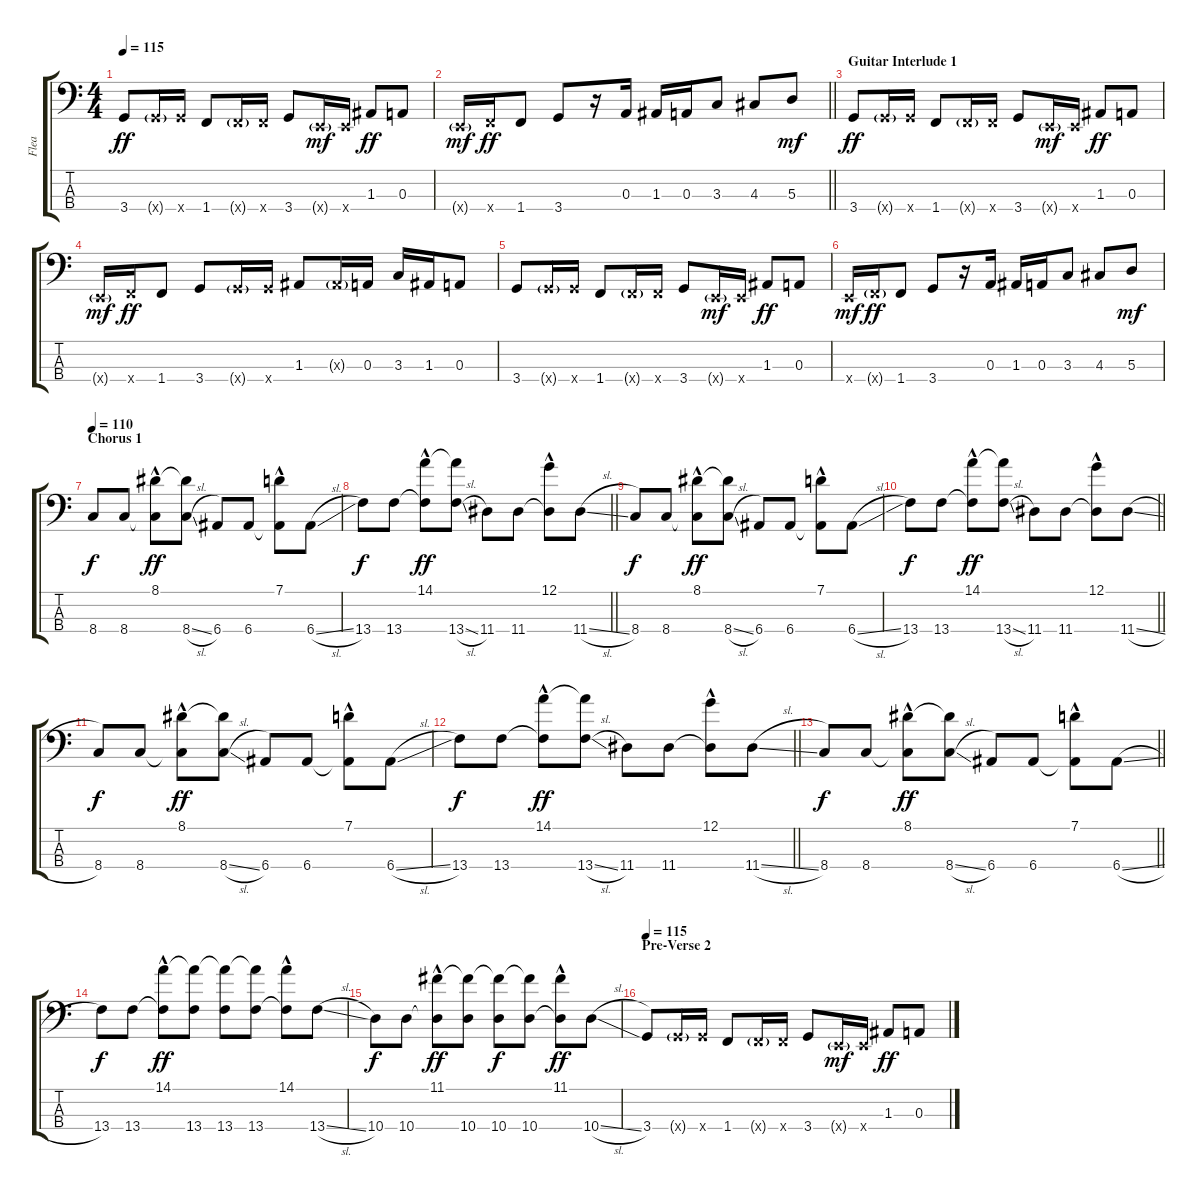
\track ("Flea" "Flea") {instrument electricbassfinger}
\staff {score tabs}
\tuning (G2 D2 A1 E1) {hide}
\ts (4 4)
\tempo 115
\clef f4
\ks c
3.4.8{dy ff} 3.4{g x}.16 3.4{x}.16 1.4.8 1.4{g x}.16 1.4{x}.16 3.4.8 0.4{g x}.16{dy mf} 0.4{x}.16 1.3.8{dy ff} 0.3.8 |
\barLineRight lightlight
0.4{g x}.16{dy mf} 1.4{x}.16{dy ff} 1.4.8 3.4.8 r.16 0.3.16 1.3.16 0.3.16 3.3.8 4.3.8 5.3.8{dy mf} |
\section ("" "Guitar Interlude 1")
3.4.8{dy ff} 3.4{g x}.16 3.4{x}.16 1.4.8 1.4{g x}.16 1.4{x}.16 3.4.8 0.4{g x}.16{dy mf} 0.4{x}.16 1.3.8{dy ff} 0.3.8 |
0.4{g x}.16{dy mf} 1.4{x}.16{dy ff} 1.4.8 3.4.8 3.4{g x}.16 3.4{x}.16 1.3.8 1.3{g x}.16 0.3.16 3.3.16 1.3.16 0.3.8 |
3.4.8 3.4{g x}.16 3.4{x}.16 1.4.8 1.4{g x}.16 1.4{x}.16 3.4.8 0.4{g x}.16{dy mf} 0.4{x}.16 1.3.8{dy ff} 0.3.8 |
0.4{x}.16{dy mf} 1.4{g x}.16{dy ff} 1.4.8 3.4.8 r.16 0.3.16 1.3.16 0.3.16 3.3.8 4.3.8 5.3.8{dy mf} |
\section ("" "Chorus 1")
\tempo 110
8.4.8{dy f} 8.4.8 (8.1{hac} 8.4{t}).8{dy ff} (8.1{t} 8.4{sl}).8 6.4.8 6.4.8 (7.1{hac} 6.4{t}).8 6.4{sl}.8 |
\barLineRight lightlight
13.4.8{dy f} 13.4.8 (14.1{hac} 13.4{t}).8{dy ff} (14.1{t} 13.4{sl}).8 11.4.8 11.4.8 (12.1{hac} 11.4{t}).8 11.4{sl}.8 |
8.4.8{dy f} 8.4.8 (8.1{hac} 8.4{t}).8{dy ff} (8.1{t} 8.4{sl}).8 6.4.8 6.4.8 (7.1{hac} 6.4{t}).8 6.4{sl}.8 |
\barLineRight lightlight
13.4.8{dy f} 13.4.8 (14.1{hac} 13.4{t}).8{dy ff} (14.1{t} 13.4{sl}).8 11.4.8 11.4.8 (12.1{hac} 11.4{t}).8 11.4{sl}.8 |
8.4.8{dy f} 8.4.8 (8.1{hac} 8.4{t}).8{dy ff} (8.1{t} 8.4{sl}).8 6.4.8 6.4.8 (7.1{hac} 6.4{t}).8 6.4{sl}.8 |
\barLineRight lightlight
13.4.8{dy f} 13.4.8 (14.1{hac} 13.4{t}).8{dy ff} (14.1{t} 13.4{sl}).8 11.4.8 11.4.8 (12.1{hac} 11.4{t}).8 11.4{sl}.8 |
\barLineRight lightlight
8.4.8{dy f} 8.4.8 (8.1{hac} 8.4{t}).8{dy ff} (8.1{t} 8.4{sl}).8 6.4.8 6.4.8 (7.1{hac} 6.4{t}).8 6.4{sl}.8 |
13.4.8{dy f} 13.4.8 (14.1{hac} 13.4{t}).8{dy ff} (14.1{t} 13.4).8 (14.1{t} 13.4).8 (14.1{t} 13.4).8 (14.1{hac} 13.4{t}).8 13.4{sl}.8 |
10.4.8{dy f} 10.4.8 (11.1{hac} 10.4{t}).8{dy ff} (11.1{t} 10.4).8 (11.1{t} 10.4).8{dy f} (11.1{t} 10.4).8 (11.1{hac} 10.4{t}).8{dy ff} 10.4{sl}.8 |
\section ("" "Pre-Verse 2")
\tempo 115
3.4.8 3.4{g x}.16 3.4{x}.16 1.4.8 1.4{g x}.16 1.4{x}.16 3.4.8 0.4{g x}.16{dy mf} 0.4{x}.16 1.3.8{dy ff} 0.3.8
